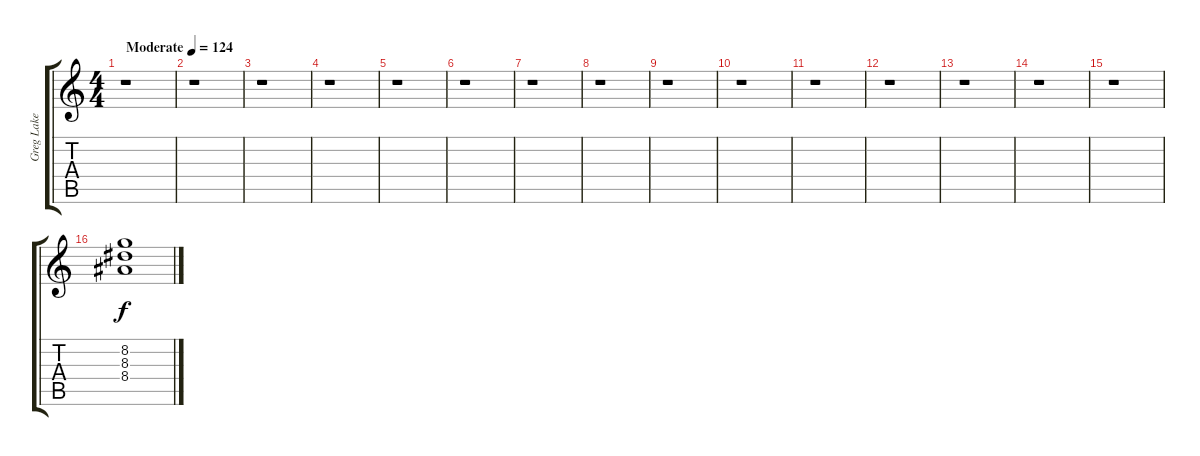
\track ("Greg Lake" "Greg Lake") {instrument overdrivenguitar}
\staff {score tabs}
\tuning (E4 B3 G3 D3 A2 E2) {hide}
\ts (4 4)
\tempo (124 "Moderate")
\clef g2
\ks c
r.1{dy f instrument overdrivenguitar} |
r.1 |
r.1 |
r.1 |
r.1 |
r.1 |
r.1 |
r.1 |
r.1 |
r.1 |
r.1 |
r.1 |
r.1 |
r.1 |
r.1 |
(8.2 8.3 8.4).1
